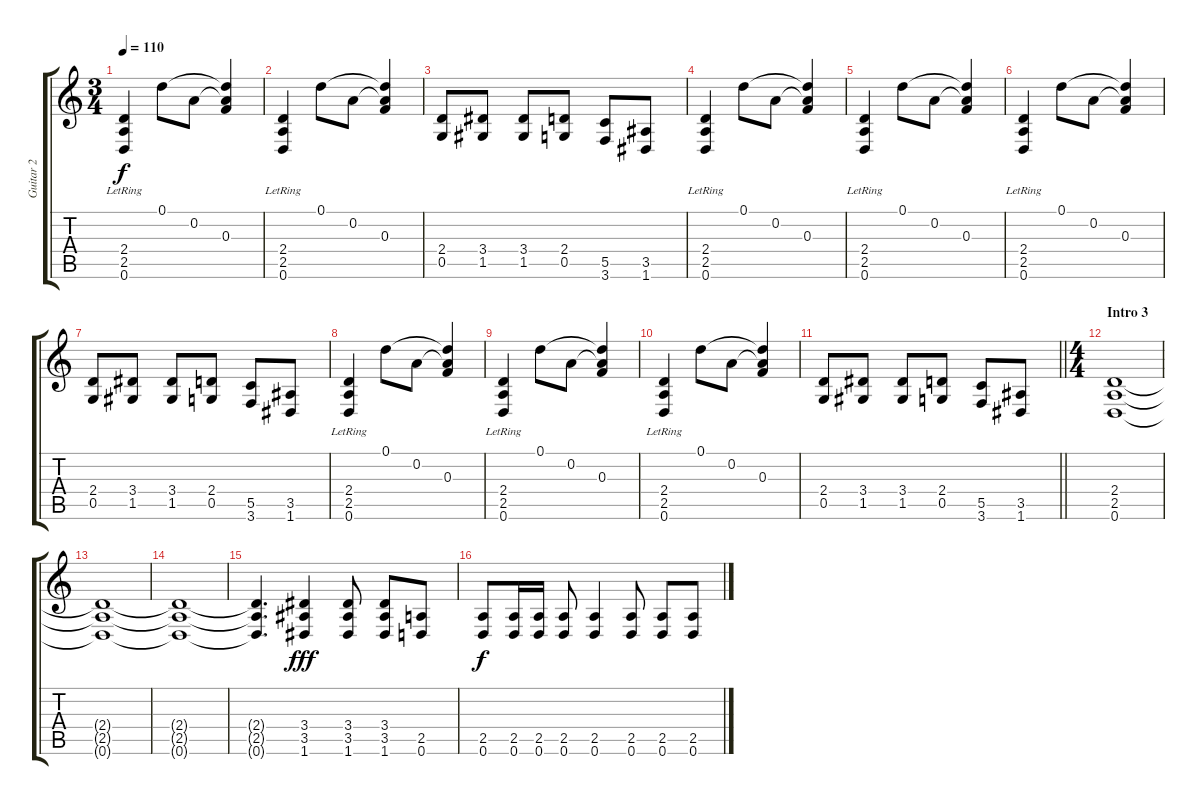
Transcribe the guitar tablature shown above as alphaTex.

\track ("Guitar 2" "Guitar 2") {instrument distortionguitar}
\staff {score tabs}
\tuning (D4 A3 F3 C3 G2 D2) {hide}
\ts (3 4)
\tempo 110
\clef g2
\ks c
(2.4{lr} 2.5{lr} 0.6{lr}).4{dy f} 0.1.8 0.2.8 (0.1{t} 0.2{t} 0.3).4 |
(2.4{lr} 2.5{lr} 0.6{lr}).4 0.1.8 0.2.8 (0.1{t} 0.2{t} 0.3).4 |
(2.4 0.5).8 (3.4 1.5).8 (3.4 1.5).8 (2.4 0.5).8 (5.5 3.6).8 (3.5 1.6).8 |
(2.4{lr} 2.5{lr} 0.6{lr}).4 0.1.8 0.2.8 (0.1{t} 0.2{t} 0.3).4 |
(2.4{lr} 2.5{lr} 0.6{lr}).4 0.1.8 0.2.8 (0.1{t} 0.2{t} 0.3).4 |
(2.4{lr} 2.5{lr} 0.6{lr}).4 0.1.8 0.2.8 (0.1{t} 0.2{t} 0.3).4 |
(2.4 0.5).8 (3.4 1.5).8 (3.4 1.5).8 (2.4 0.5).8 (5.5 3.6).8 (3.5 1.6).8 |
(2.4{lr} 2.5{lr} 0.6{lr}).4 0.1.8 0.2.8 (0.1{t} 0.2{t} 0.3).4 |
(2.4{lr} 2.5{lr} 0.6{lr}).4 0.1.8 0.2.8 (0.1{t} 0.2{t} 0.3).4 |
(2.4{lr} 2.5{lr} 0.6{lr}).4 0.1.8 0.2.8 (0.1{t} 0.2{t} 0.3).4 |
\barLineRight lightlight
(2.4 0.5).8 (3.4 1.5).8 (3.4 1.5).8 (2.4 0.5).8 (5.5 3.6).8 (3.5 1.6).8 |
\ts (4 4)
\section ("" "Intro 3")
(2.4 2.5 0.6).1 |
(2.4{t} 2.5{t} 0.6{t}).1 |
(2.4{t} 2.5{t} 0.6{t}).1 |
(2.4{t} 2.5{t} 0.6{t}).4{d} (3.4 3.5 1.6).4{dy fff} (3.4 3.5 1.6).8 (3.4 3.5 1.6).8 (2.5 0.6).8 |
(2.5 0.6).8{dy f} (2.5 0.6).16 (2.5 0.6).16 (2.5 0.6).8 (2.5 0.6).4 (2.5 0.6).8 (2.5 0.6).8 (2.5 0.6).8
